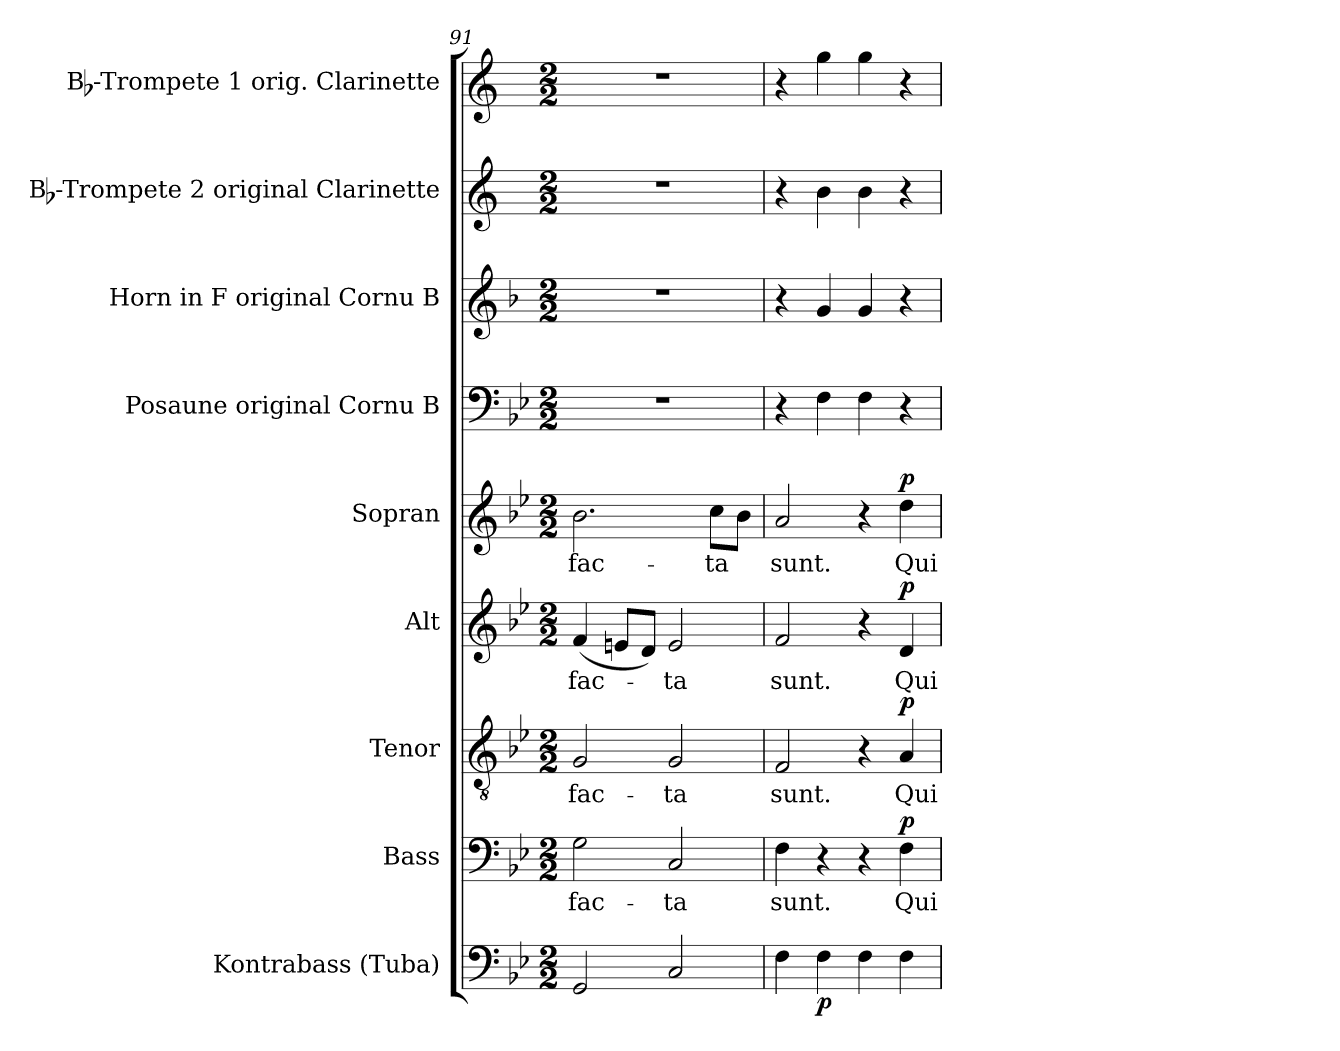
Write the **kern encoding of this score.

**kern	**dynam	**kern	**text	**dynam	**kern	**text	**dynam	**kern	**text	**dynam	**kern	**text	**dynam	**kern	**kern	**kern	**kern
*part9	*part9	*part8	*part8	*part8	*part7	*part7	*part7	*part6	*part6	*part6	*part5	*part5	*part5	*part4	*part3	*part2	*part1
*staff9	*staff9	*staff8	*staff8	*staff8	*staff7	*staff7	*staff7	*staff6	*staff6	*staff6	*staff5	*staff5	*staff5	*staff4	*staff3	*staff2	*staff1
*I"Kontrabass (Tuba)	*	*I"Bass	*	*	*I"Tenor	*	*	*I"Alt	*	*	*I"Sopran	*	*	*I"Posaune original Cornu B	*I"Horn in F original Cornu B	*I"Bb-Trompete 2 original Clarinette	*I"Bb-Trompete 1 orig. Clarinette
*I'Kb.	*	*I'B.	*	*	*I'T.	*	*	*I'A.	*	*	*I'S.	*	*	*I'Pos.	*I'Hrn.	*I'Bb Trp. 2	*I'Bb Trp. 1
*clefF4	*	*clefF4	*	*	*clefGv2	*	*	*clefG2	*	*	*clefG2	*	*	*clefF4	*clefG2	*clefG2	*clefG2
*ITrd7c12	*	*	*	*	*	*	*	*	*	*	*	*	*	*	*ITrd4c7	*ITrd1c2	*ITrd1c2
*k[b-e-]	*	*k[b-e-]	*	*	*k[b-e-]	*	*	*k[b-e-]	*	*	*k[b-e-]	*	*	*k[b-e-]	*k[b-e-]	*k[b-e-]	*k[b-e-]
*B-:	*	*B-:	*	*	*B-:	*	*	*B-:	*	*	*B-:	*	*	*B-:	*B-:	*B-:	*B-:
*M2/2	*	*M2/2	*	*	*M2/2	*	*	*M2/2	*	*	*M2/2	*	*	*M2/2	*M2/2	*M2/2	*M2/2
=91	=91	=91	=91	=91	=91	=91	=91	=91	=91	=91	=91	=91	=91	=91	=91	=91	=91
!	!	!	!LO:LY:b	!	!	!LO:LY:b	!	!	!LO:LY:b	!	!	!LO:LY:b	!	!	!	!	!
2GGG/	.	2G\	fac-	.	2G/	fac-	.	(<4f/	fac-	.	2.b-\	fac-	.	1r	1r	1r	1r
.	.	.	.	.	.	.	.	8en/L	.	.	.	.	.	.	.	.	.
.	.	.	.	.	.	.	.	8d/J)	.	.	.	.	.	.	.	.	.
!	!	!	!LO:LY:b	!	!	!LO:LY:b	!	!	!LO:LY:b	!	!	!	!	!	!	!	!
2CC/	.	2C/	-ta	.	2G/	-ta	.	2e/	-ta	.	.	.	.	.	.	.	.
!	!	!	!	!	!	!	!	!	!	!	!	!LO:LY:b	!	!	!	!	!
.	.	.	.	.	.	.	.	.	.	.	8cc\L	-ta	.	.	.	.	.
.	.	.	.	.	.	.	.	.	.	.	8b-\J	.	.	.	.	.	.
=92	=92	=92	=92	=92	=92	=92	=92	=92	=92	=92	=92	=92	=92	=92	=92	=92	=92
!	!	!	!LO:LY:b	!	!	!LO:LY:b	!	!	!LO:LY:b	!	!	!LO:LY:b	!	!	!	!	!
4FF\	.	4F\	sunt.	.	2F/	sunt.	.	2f/	sunt.	.	2a/	sunt.	.	4r	4r	4r	4r
!	!LO:DY:b	!	!	!	!	!	!	!	!	!	!	!	!	!	!	!	!
4FF\	p	4r	.	.	.	.	.	.	.	.	.	.	.	4F\	4c/	4a\	4ff\
4FF\	.	4r	.	.	4r	.	.	4r	.	.	4r	.	.	4F\	4c/	4a\	4ff\
!	!	!	!LO:LY:b	!LO:DY:a	!	!LO:LY:b	!LO:DY:a	!	!LO:LY:b	!LO:DY:a	!	!LO:LY:b	!LO:DY:a	!	!	!	!
4FF\	.	4F\	Qui	p	4A/	Qui	p	4d/	Qui	p	4dd\	Qui	p	4r	4r	4r	4r
=	=	=	=	=	=	=	=	=	=	=	=	=	=	=	=	=	=
*-	*-	*-	*-	*-	*-	*-	*-	*-	*-	*-	*-	*-	*-	*-	*-	*-	*-
